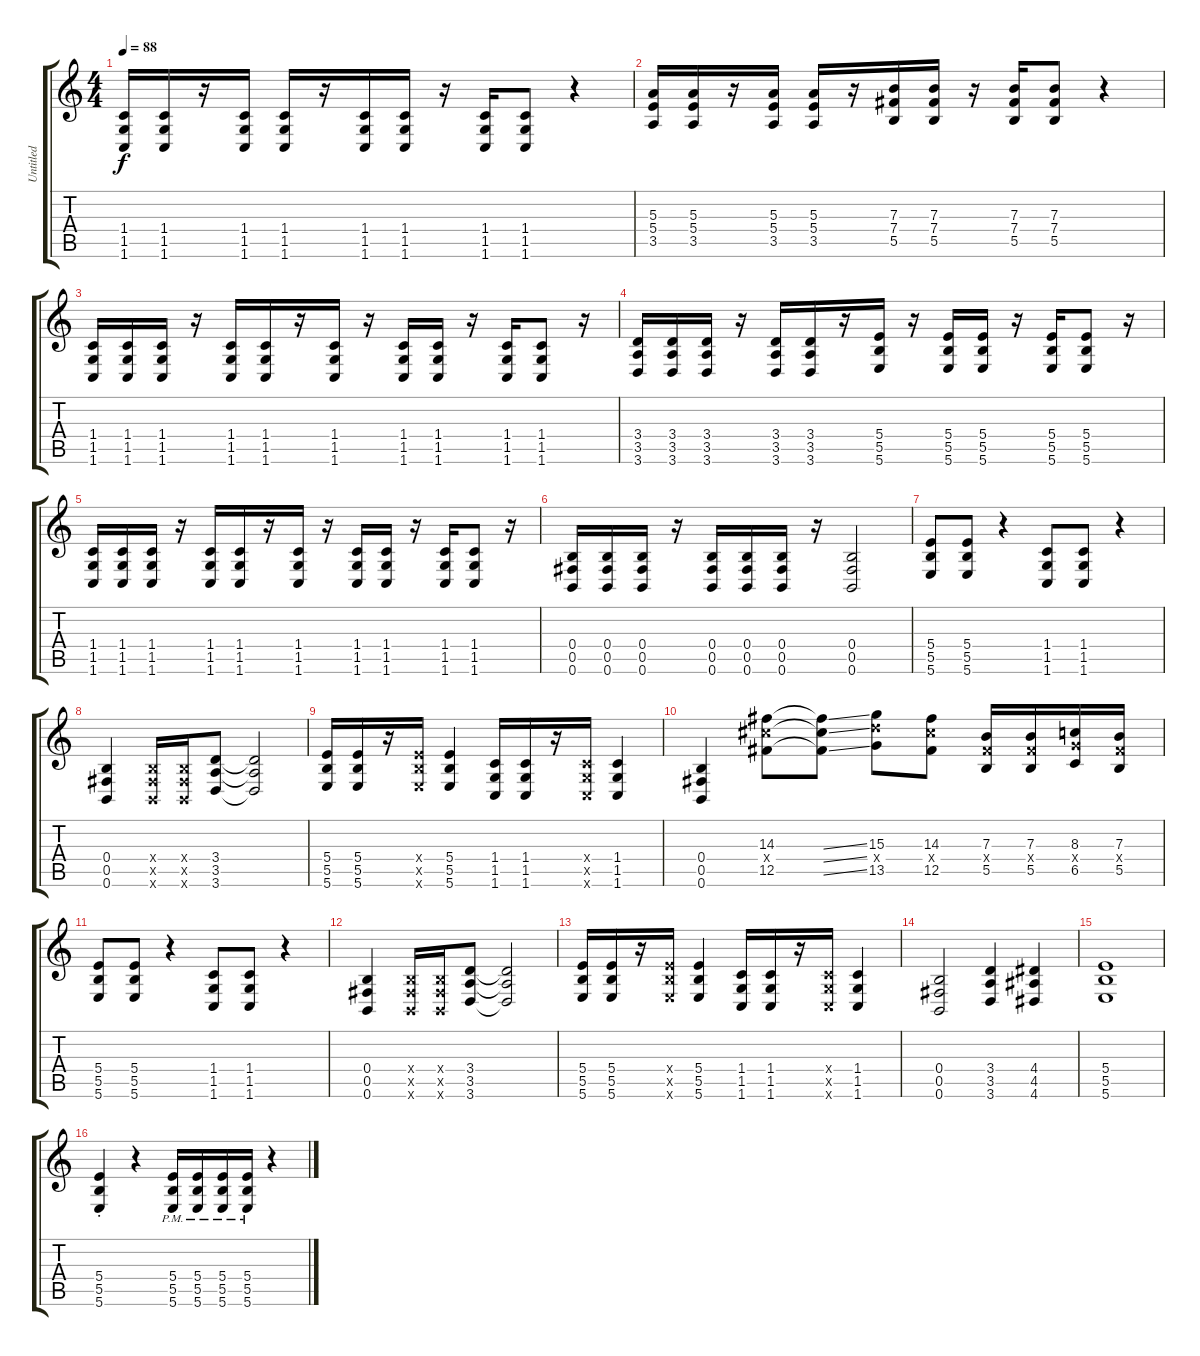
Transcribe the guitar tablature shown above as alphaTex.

\track ("Untitled" "Untitled") {instrument distortionguitar}
\staff {score tabs}
\tuning (Db4 Ab3 E3 B2 Gb2 B1) {hide}
\ts (4 4)
\tempo 88
\clef g2
\ks c
(1.4 1.5 1.6).16{dy f} (1.4 1.5 1.6).16 r.16 (1.4 1.5 1.6).16 (1.4 1.5 1.6).16 r.16 (1.4 1.5 1.6).16 (1.4 1.5 1.6).16 r.16 (1.4 1.5 1.6).16 (1.4 1.5 1.6).8 r.4 |
(5.3 5.4 3.5).16 (5.3 5.4 3.5).16 r.16 (5.3 5.4 3.5).16 (5.3 5.4 3.5).16 r.16 (7.3 7.4 5.5).16 (7.3 7.4 5.5).16 r.16 (7.3 7.4 5.5).16 (7.3 7.4 5.5).8 r.4 |
(1.4 1.5 1.6).16 (1.4 1.5 1.6).16 (1.4 1.5 1.6).16 r.16 (1.4 1.5 1.6).16 (1.4 1.5 1.6).16 r.16 (1.4 1.5 1.6).16 r.16 (1.4 1.5 1.6).16 (1.4 1.5 1.6).16 r.16 (1.4 1.5 1.6).16 (1.4 1.5 1.6).8 r.16 |
(3.4 3.5 3.6).16 (3.4 3.5 3.6).16 (3.4 3.5 3.6).16 r.16 (3.4 3.5 3.6).16 (3.4 3.5 3.6).16 r.16 (5.4 5.5 5.6).16 r.16 (5.4 5.5 5.6).16 (5.4 5.5 5.6).16 r.16 (5.4 5.5 5.6).16 (5.4 5.5 5.6).8 r.16 |
(1.4 1.5 1.6).16 (1.4 1.5 1.6).16 (1.4 1.5 1.6).16 r.16 (1.4 1.5 1.6).16 (1.4 1.5 1.6).16 r.16 (1.4 1.5 1.6).16 r.16 (1.4 1.5 1.6).16 (1.4 1.5 1.6).16 r.16 (1.4 1.5 1.6).16 (1.4 1.5 1.6).8 r.16 |
(0.4 0.5 0.6).16 (0.4 0.5 0.6).16 (0.4 0.5 0.6).16 r.16 (0.4 0.5 0.6).16 (0.4 0.5 0.6).16 (0.4 0.5 0.6).16 r.16 (0.4 0.5 0.6).2 |
(5.4 5.5 5.6).8 (5.4 5.5 5.6).8 r.4 (1.4 1.5 1.6).8 (1.4 1.5 1.6).8 r.4 |
(0.4 0.5 0.6).4 (0.4{x} 0.5{x} 0.6{x}).16 (0.4{x} 0.5{x} 0.6{x}).16 (3.4 3.5 3.6).8 (3.4{t} 3.5{t} 3.6{t}).2 |
(5.4 5.5 5.6).16 (5.4 5.5 5.6).16 r.16 (5.4{x} 5.5{x} 5.6{x}).16 (5.4 5.5 5.6).4 (1.4 1.5 1.6).16 (1.4 1.5 1.6).16 r.16 (1.4{x} 1.5{x} 1.6{x}).16 (1.4 1.5 1.6).4 |
(0.4 0.5 0.6).4 (14.3 14.4{x} 12.5).8 (14.3{ss t} 14.4{ss t} 12.5{ss t}).8 (15.3 15.4{x} 13.5).8 (14.3 14.4{x} 12.5).8 (7.3 7.4{x} 5.5).16 (7.3 7.4{x} 5.5).16 (8.3 8.4{x} 6.5).16 (7.3 7.4{x} 5.5).16 |
(5.4 5.5 5.6).8 (5.4 5.5 5.6).8 r.4 (1.4 1.5 1.6).8 (1.4 1.5 1.6).8 r.4 |
(0.4 0.5 0.6).4 (0.4{x} 0.5{x} 0.6{x}).16 (0.4{x} 0.5{x} 0.6{x}).16 (3.4 3.5 3.6).8 (3.4{t} 3.5{t} 3.6{t}).2 |
(5.4 5.5 5.6).16 (5.4 5.5 5.6).16 r.16 (5.4{x} 5.5{x} 5.6{x}).16 (5.4 5.5 5.6).4 (1.4 1.5 1.6).16 (1.4 1.5 1.6).16 r.16 (1.4{x} 1.5{x} 1.6{x}).16 (1.4 1.5 1.6).4 |
(0.4 0.5 0.6).2 (3.4 3.5 3.6).4 (4.4 4.5 4.6).4 |
(5.4 5.5 5.6).1 |
(5.4{st} 5.5{st} 5.6{st}).4 r.4 (5.4{pm} 5.5{pm} 5.6{pm}).16 (5.4{pm} 5.5{pm} 5.6{pm}).16 (5.4{pm} 5.5{pm} 5.6{pm}).16 (5.4{pm} 5.5{pm} 5.6{pm}).16 r.4
